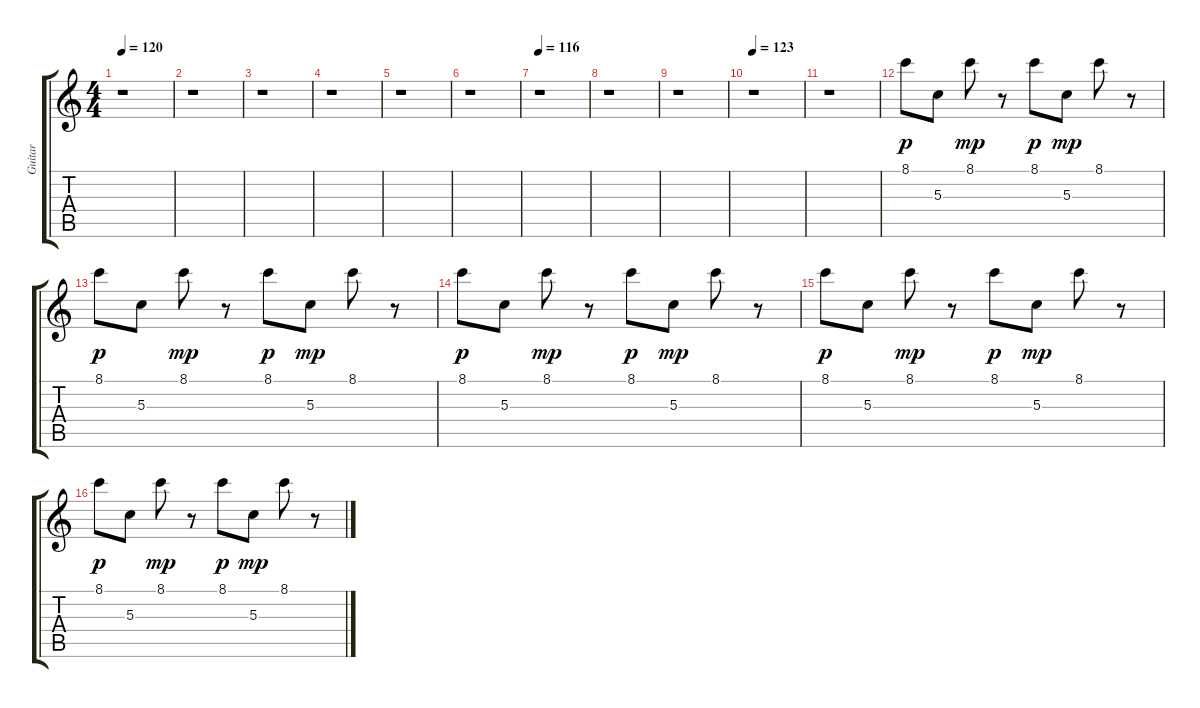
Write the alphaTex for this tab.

\track ("Guitar" "Guitar") {instrument electricguitarmuted}
\staff {score tabs}
\tuning (E4 B3 G3 D3 A2 E2) {hide}
\ts (4 4)
\tempo 120
\clef g2
\ks c
r.1{dy p instrument electricguitarmuted} |
r.1 |
r.1 |
r.1 |
r.1 |
r.1 |
\tempo 116
r.1 |
r.1 |
r.1 |
\tempo 123
r.1 |
r.1 |
8.1.8 5.3.8 8.1.8{dy mp} r.8 8.1.8{dy p} 5.3.8{dy mp} 8.1.8 r.8 |
8.1.8{dy p} 5.3.8 8.1.8{dy mp} r.8 8.1.8{dy p} 5.3.8{dy mp} 8.1.8 r.8 |
8.1.8{dy p} 5.3.8 8.1.8{dy mp} r.8 8.1.8{dy p} 5.3.8{dy mp} 8.1.8 r.8 |
8.1.8{dy p} 5.3.8 8.1.8{dy mp} r.8 8.1.8{dy p} 5.3.8{dy mp} 8.1.8 r.8 |
8.1.8{dy p} 5.3.8 8.1.8{dy mp} r.8 8.1.8{dy p} 5.3.8{dy mp} 8.1.8 r.8
